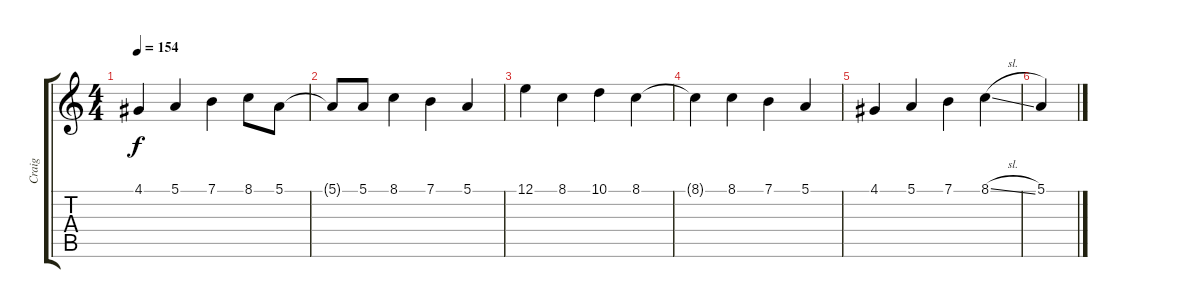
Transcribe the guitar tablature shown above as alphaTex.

\track ("Craig " "Craig ") {instrument altosax}
\staff {score tabs}
\tuning (E4 B3 G3 D3 A2 E2) {hide}
\ts (4 4)
\tempo 154
\clef g2
\ks c
4.1.4{dy f} 5.1.4 7.1.4 8.1.8 5.1.8 |
5.1{t}.8 5.1.8 8.1.4 7.1.4 5.1.4 |
12.1.4 8.1.4 10.1.4 8.1.4 |
8.1{t}.4 8.1.4 7.1.4 5.1.4 |
4.1.4 5.1.4 7.1.4 8.1{sl}.4 |
5.1.4
